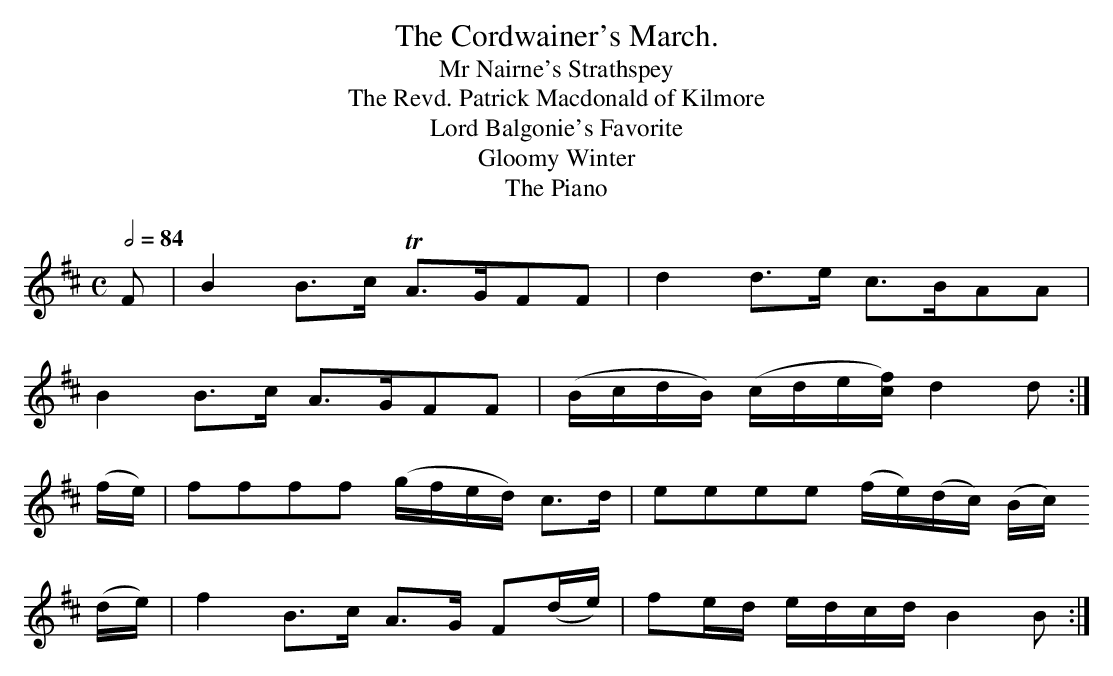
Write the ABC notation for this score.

X:1
T:The Cordwainer's March.
T:Mr Nairne's Strathspey% [Daniel MacLaren]
T:The Revd. Patrick Macdonald of Kilmore% [Alexander Campbell]
T:Lord Balgonie's Favorite% [Niel and Nathaniel Gow]
T:Gloomy Winter % [Robert Tannahill]
T:The Piano %[Michael Nyman]
M:C
L:1/8
Q:1/2=84
K:B Minor
 F | B2B>c TA>GFF | d2 d>e c>BAA |
 B2B>c A>GFF | (B/c/d/B/) (c/d/e/[c/f/]) d2 d :|
(f/e/) | ffff (g/f/e/d/) c>d | eeee (f/e/)(d/c/) (B/c/)
(d/e/) | f2B>c A>G F(d/e/) | fe/d/ e/d/c/d/ B2 B :|
